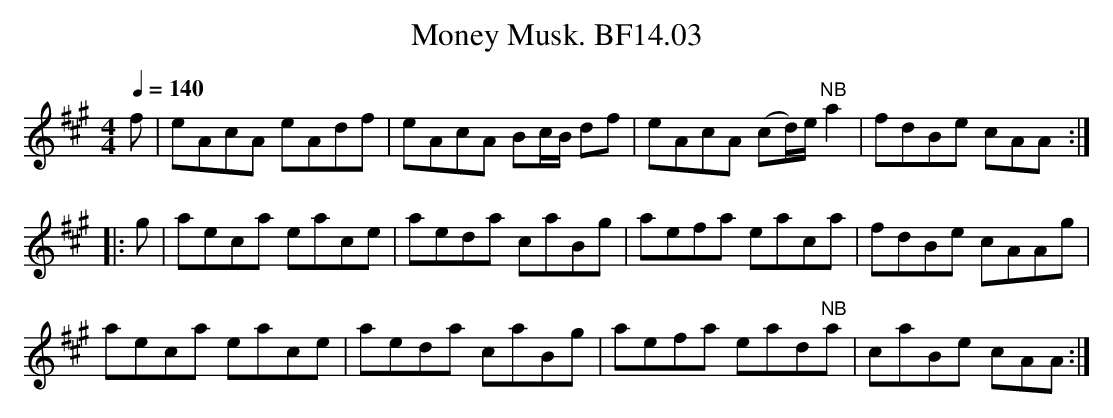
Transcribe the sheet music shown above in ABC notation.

X:1
T:Money Musk. BF14.03
M:4/4
L:1/8
Q:1/4=140
K:A
f|eAcA eAdf|eAcA Bc/B/ df|eAcA (cd/)e/"^NB"a2|fdBe cAA:|
|:g|aeca eace|aeda caBg|aefa eaca|fdBe cAAg|
aeca eace|aeda caBg|aefa ead"^NB"a|caBe cAA:|
